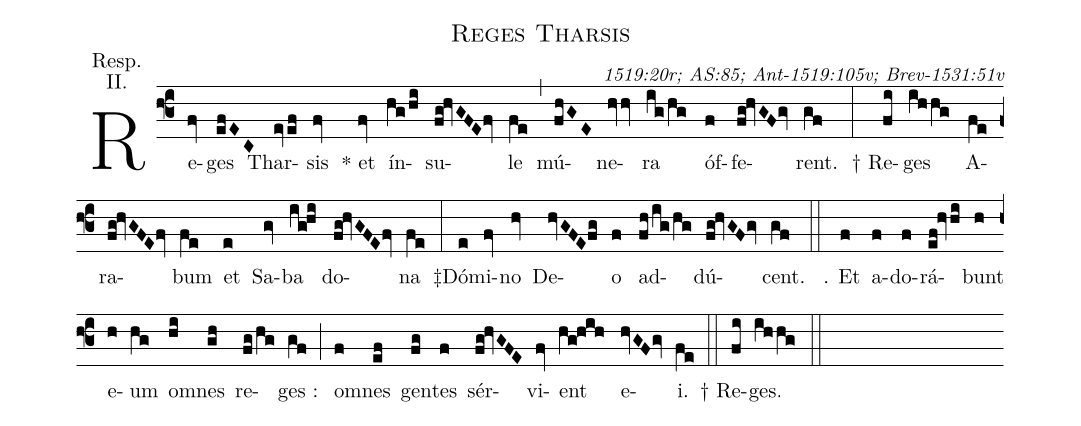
name: Reges Tharsis;
commentary: 1519:20r; AS:85; Ant-1519:105v; Brev-1531:51v;
annotation: Resp.;
annotation: II.;
%%
(f3) Re(fv)ges(efEC) Thar(evef)sis(fv) * et(fv) ín(hg/hi)su(fg!hvGFE/0fv)le(fe) (,)
mú(fhGE)ne(hvhv)ra(ig/hg) óf(f)fe(fg!hvGF/0gv)rent.(gf) (:)

<sp>†</sp> Re(fi)ges(ihhg) A(fe)ra(fg!hvGFE/0fv)bum(fe) et(e) Sa(gv)ba(ig!hi) do(fg!hvGFE/0fv)na(fe) (:)

‡Dó(e)mi(fv)no(hv) De(hvGFE/0fg)o(f) ad(fh/ig/hg)dú(fg!hvGF/0gv)cent.(gf) (::)

<sp>℣.</sp> Et(f) a(f)do(f)rá(ef!hvhi)bunt(h) e(h)um(hg) om(hi)nes(gh) re(fg/hg)ges :(gf) (;)
om(f)nes(ef) gen(fg)tes(f) sér(fg!hvGFE)vi(fv)ent(hg!hih) e(hvGF/0gv)i.(fe) (::)

<sp>†</sp> Re(fi)ges.(ihhg) (::)
